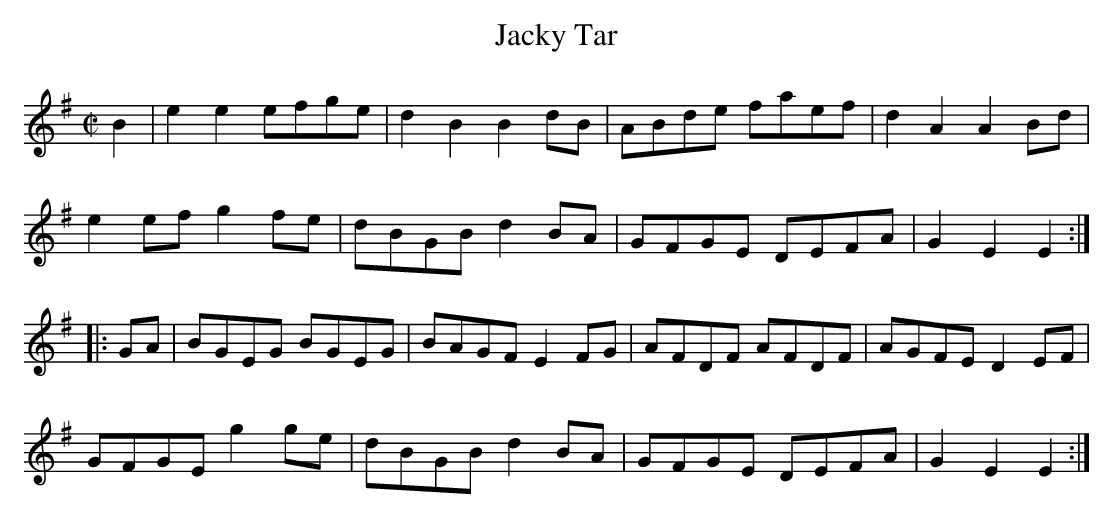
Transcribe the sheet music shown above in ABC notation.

X:1
T:Jacky Tar
M:C|
L:1/8
K:Emin
B2|e2e2 efge|d2B2B2 dB|ABde faef|d2A2A2 Bd|
e2 ef g2 fe|dBGB d2 BA|GFGE DEFA|G2E2E2:|
|:GA|BGEG BGEG|BAGF E2 FG|AFDF AFDF|AGFE D2 EF|
GFGE g2 ge|dBGB d2 BA|GFGE DEFA|G2E2E2:|]
